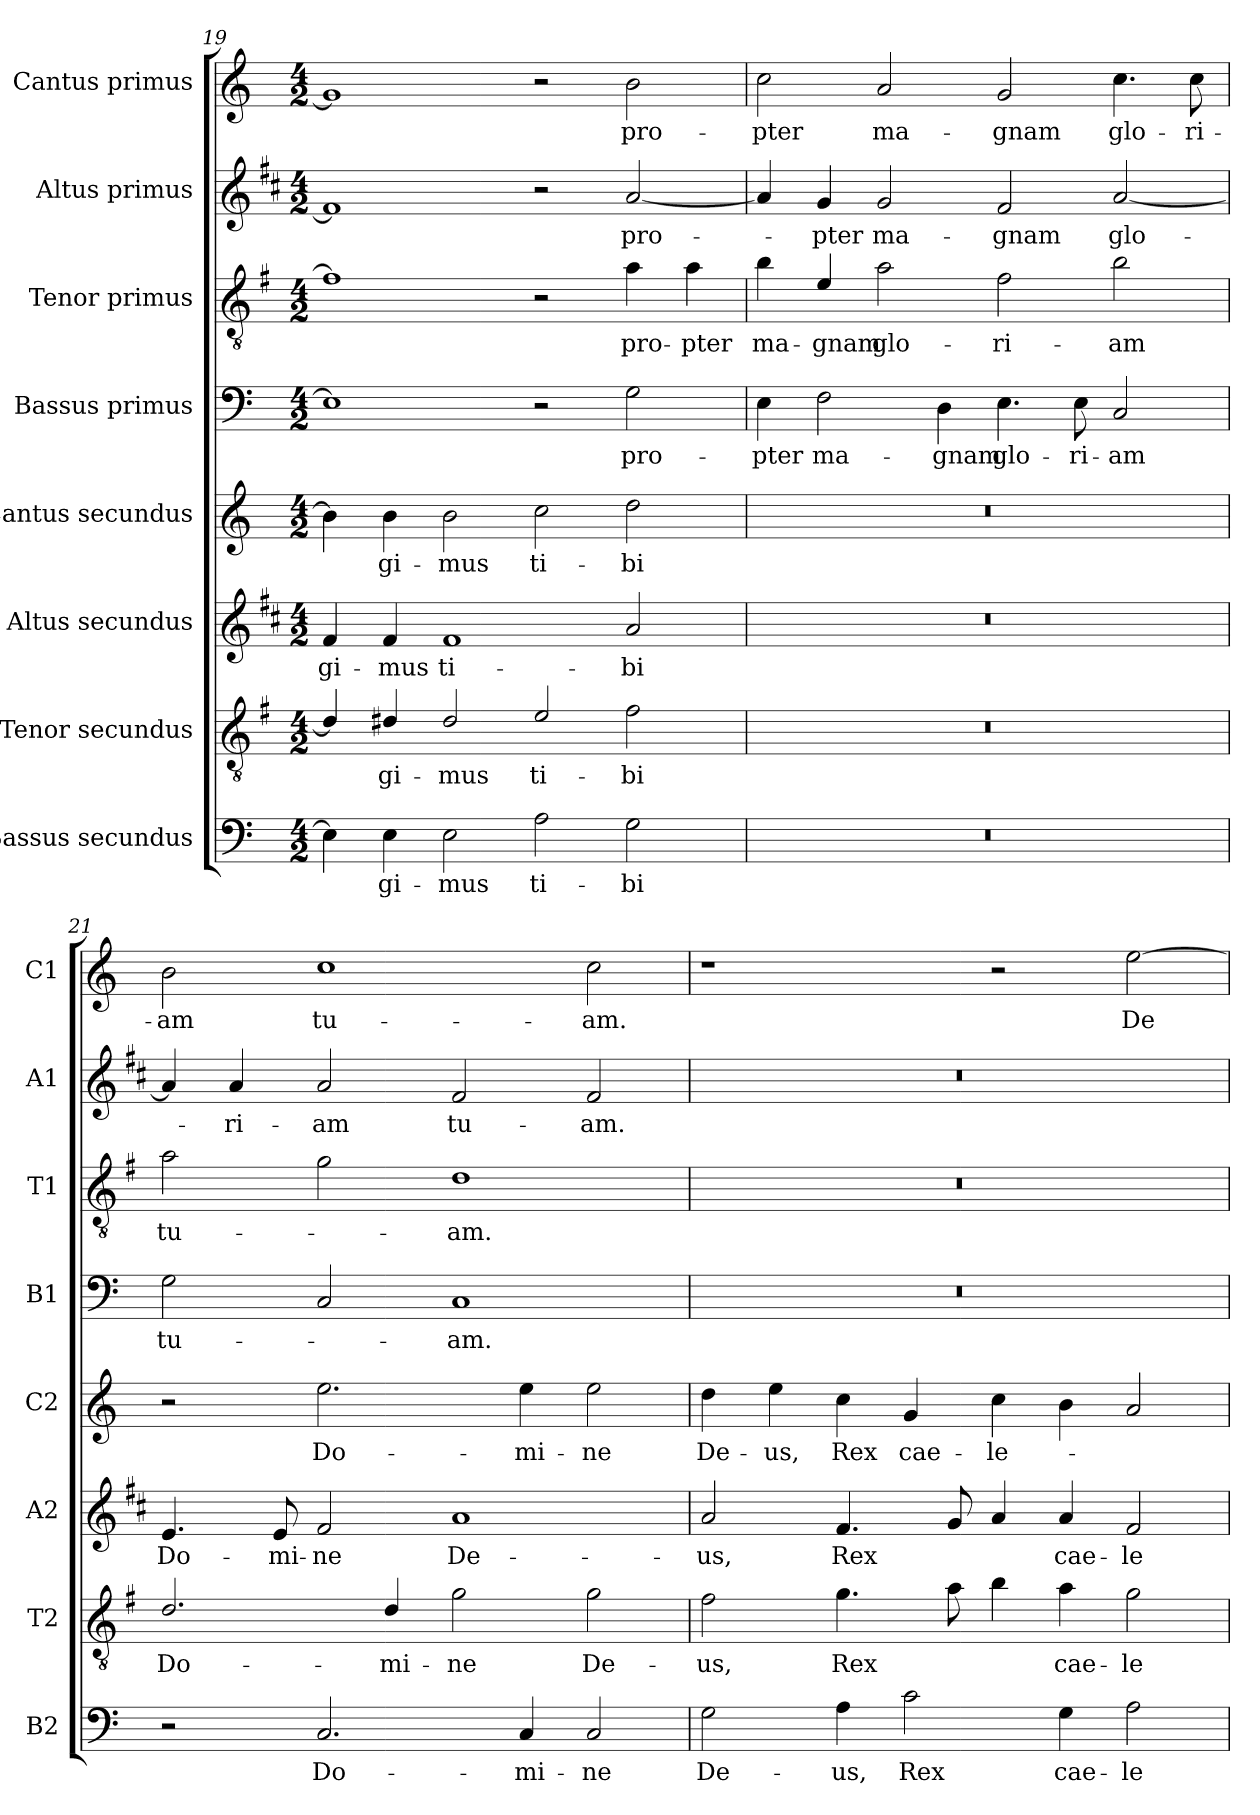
**kern	**text	**kern	**text	**kern	**text	**kern	**text	**kern	**text	**kern	**text	**kern	**text	**kern	**text
*part8	*part8	*part7	*part7	*part6	*part6	*part5	*part5	*part4	*part4	*part3	*part3	*part2	*part2	*part1	*part1
*staff8	*staff8	*staff7	*staff7	*staff6	*staff6	*staff5	*staff5	*staff4	*staff4	*staff3	*staff3	*staff2	*staff2	*staff1	*staff1
*I"Bassus secundus	*	*I"Tenor secundus	*	*I"Altus secundus	*	*I"Cantus secundus	*	*I"Bassus primus	*	*I"Tenor primus	*	*I"Altus primus	*	*I"Cantus primus	*
*I'B2	*	*I'T2	*	*I'A2	*	*I'C2	*	*I'B1	*	*I'T1	*	*I'A1	*	*I'C1	*
*clefF4	*	*clefGv2	*	*clefG2	*	*clefG2	*	*clefF4	*	*clefGv2	*	*clefG2	*	*clefG2	*
*	*	*ITrd4c7	*	*ITrd1c2	*	*	*	*	*	*ITrd4c7	*	*ITrd1c2	*	*	*
*k[]	*	*k[]	*	*k[]	*	*k[]	*	*k[]	*	*k[]	*	*k[]	*	*k[]	*
*C:	*	*C:	*	*C:	*	*C:	*	*C:	*	*C:	*	*C:	*	*C:	*
*M4/2	*	*M4/2	*	*M4/2	*	*M4/2	*	*M4/2	*	*M4/2	*	*M4/2	*	*M4/2	*
=19	=19	=19	=19	=19	=19	=19	=19	=19	=19	=19	=19	=19	=19	=19	=19
!	!	!	!	!	!LO:LY:b	!	!	!	!	!	!	!	!	!	!
4E\]	.	4G#/]	.	4e/	-gi-	4b\]	.	1E]	.	1B]	.	1e]	.	1g#]	.
!	!LO:LY:b	!	!LO:LY:b	!	!LO:LY:b	!	!LO:LY:b	!	!	!	!	!	!	!	!
4E\	-gi-	4G#X/	-gi-	4e/	-mus	4b\	-gi-	.	.	.	.	.	.	.	.
!	!LO:LY:b	!	!LO:LY:b	!	!LO:LY:b	!	!LO:LY:b	!	!	!	!	!	!	!	!
2E\	-mus	2G#/	-mus	1e	ti-	2b\	-mus	.	.	.	.	.	.	.	.
!	!LO:LY:b	!	!LO:LY:b	!	!	!	!LO:LY:b	!	!	!	!	!	!	!	!
2A\	ti-	2A/	ti-	.	.	2cc\	ti-	2r	.	2r	.	2r	.	2r	.
!	!LO:LY:b	!	!LO:LY:b	!	!LO:LY:b	!	!LO:LY:b	!	!LO:LY:b	!	!LO:LY:b	!	!LO:LY:b	!	!LO:LY:b
2G\	-bi	2B\	-bi	2g/	-bi	2dd\	-bi	2G\	pro-	4d\	pro-	[2g/	pro-	2b\	pro-
!	!	!	!	!	!	!	!	!	!	!	!LO:LY:b	!	!	!	!
.	.	.	.	.	.	.	.	.	.	4d\	-pter	.	.	.	.
!!LO:PB:g=z
=20	=20	=20	=20	=20	=20	=20	=20	=20	=20	=20	=20	=20	=20	=20	=20
!	!	!	!	!	!	!	!	!	!LO:LY:b	!	!LO:LY:b	!	!	!	!LO:LY:b
0r	.	0r	.	0r	.	0r	.	4E\	-pter	4e\	ma-	4g/]	.	2cc\	-pter
!	!	!	!	!	!	!	!	!	!LO:LY:b	!	!LO:LY:b	!	!LO:LY:b	!	!
.	.	.	.	.	.	.	.	2F\	ma-	4A/	-gnam	4f/	-pter	.	.
!	!	!	!	!	!	!	!	!	!	!	!LO:LY:b	!	!LO:LY:b	!	!LO:LY:b
.	.	.	.	.	.	.	.	.	.	2d\	glo-	2f/	ma-	2a/	ma-
!	!	!	!	!	!	!	!	!	!LO:LY:b	!	!	!	!	!	!
.	.	.	.	.	.	.	.	4D\	-gnam	.	.	.	.	.	.
!	!	!	!	!	!	!	!	!	!LO:LY:b	!	!LO:LY:b	!	!LO:LY:b	!	!LO:LY:b
.	.	.	.	.	.	.	.	4.E\	glo-	2B\	-ri-	2e/	-gnam	2g/	-gnam
!	!	!	!	!	!	!	!	!	!LO:LY:b	!	!	!	!	!	!
.	.	.	.	.	.	.	.	8E\	-ri-	.	.	.	.	.	.
!	!	!	!	!	!	!	!	!	!LO:LY:b	!	!LO:LY:b	!	!LO:LY:b	!	!LO:LY:b
.	.	.	.	.	.	.	.	2C/	-am	2e\	-am	[2g/	glo-	4.cc\	glo-
!	!	!	!	!	!	!	!	!	!	!	!	!	!	!	!LO:LY:b
.	.	.	.	.	.	.	.	.	.	.	.	.	.	8cc\	-ri-
=21	=21	=21	=21	=21	=21	=21	=21	=21	=21	=21	=21	=21	=21	=21	=21
!	!	!	!LO:LY:b	!	!LO:LY:b	!	!	!	!LO:LY:b	!	!LO:LY:b	!	!	!	!LO:LY:b
2r	.	2.G/	Do-	4.d/	Do-	2r	.	2G\	tu-	2d\	tu-	4g/]	.	2b\	-am
!	!	!	!	!	!	!	!	!	!	!	!	!	!LO:LY:b	!	!
.	.	.	.	.	.	.	.	.	.	.	.	4g/	-ri-	.	.
!	!	!	!	!	!LO:LY:b	!	!	!	!	!	!	!	!	!	!
.	.	.	.	8d/	-mi-	.	.	.	.	.	.	.	.	.	.
!	!LO:LY:b	!	!	!	!LO:LY:b	!	!LO:LY:b	!	!	!	!	!	!LO:LY:b	!	!LO:LY:b
2.C/	Do-	.	.	2e/	-ne	2.ee\	Do-	2C/	.	2c\	.	2g/	-am	1cc	tu-
!	!	!	!LO:LY:b	!	!	!	!	!	!	!	!	!	!	!	!
.	.	4G/	-mi-	.	.	.	.	.	.	.	.	.	.	.	.
!	!	!	!LO:LY:b	!	!LO:LY:b	!	!	!	!LO:LY:b	!	!LO:LY:b	!	!LO:LY:b	!	!
.	.	2c\	-ne	1g	De-	.	.	1C	-am.	1G	-am.	2e/	tu-	.	.
!	!LO:LY:b	!	!	!	!	!	!LO:LY:b	!	!	!	!	!	!	!	!
4C/	-mi-	.	.	.	.	4ee\	-mi-	.	.	.	.	.	.	.	.
!	!LO:LY:b	!	!LO:LY:b	!	!	!	!LO:LY:b	!	!	!	!	!	!LO:LY:b	!	!LO:LY:b
2C/	-ne	2c\	De-	.	.	2ee\	-ne	.	.	.	.	2e/	-am.	2cc\	-am.
=22	=22	=22	=22	=22	=22	=22	=22	=22	=22	=22	=22	=22	=22	=22	=22
!	!LO:LY:b	!	!LO:LY:b	!	!LO:LY:b	!	!LO:LY:b	!	!	!	!	!	!	!	!
2G\	De-	2B\	-us,	2g/	-us,	4dd\	De-	0r	.	0r	.	0r	.	1r	.
!	!	!	!	!	!	!	!LO:LY:b	!	!	!	!	!	!	!	!
.	.	.	.	.	.	4ee\	-us,	.	.	.	.	.	.	.	.
!	!LO:LY:b	!	!LO:LY:b	!	!LO:LY:b	!	!LO:LY:b	!	!	!	!	!	!	!	!
4A\	-us,	4.c\	Rex	4.e/	Rex	4cc\	Rex	.	.	.	.	.	.	.	.
!	!LO:LY:b	!	!	!	!	!	!LO:LY:b	!	!	!	!	!	!	!	!
2c\	Rex	.	.	.	.	4g/	cae-	.	.	.	.	.	.	.	.
.	.	8d\	.	8f/	.	.	.	.	.	.	.	.	.	.	.
!	!	!	!	!	!	!	!LO:LY:b	!	!	!	!	!	!	!	!
.	.	4e\	.	4g/	.	4cc\	-le-	.	.	.	.	.	.	2r	.
!	!LO:LY:b	!	!LO:LY:b	!	!LO:LY:b	!	!	!	!	!	!	!	!	!	!
4G\	cae-	4d\	cae-	4g/	cae-	4b\	.	.	.	.	.	.	.	.	.
!	!LO:LY:b	!	!LO:LY:b	!	!LO:LY:b	!	!	!	!	!	!	!	!	!	!LO:LY:b
2A\	-le-	2c\	-le-	2e/	-le-	2a/	.	.	.	.	.	.	.	[2ee\	De-
=	=	=	=	=	=	=	=	=	=	=	=	=	=	=	=
*-	*-	*-	*-	*-	*-	*-	*-	*-	*-	*-	*-	*-	*-	*-	*-
